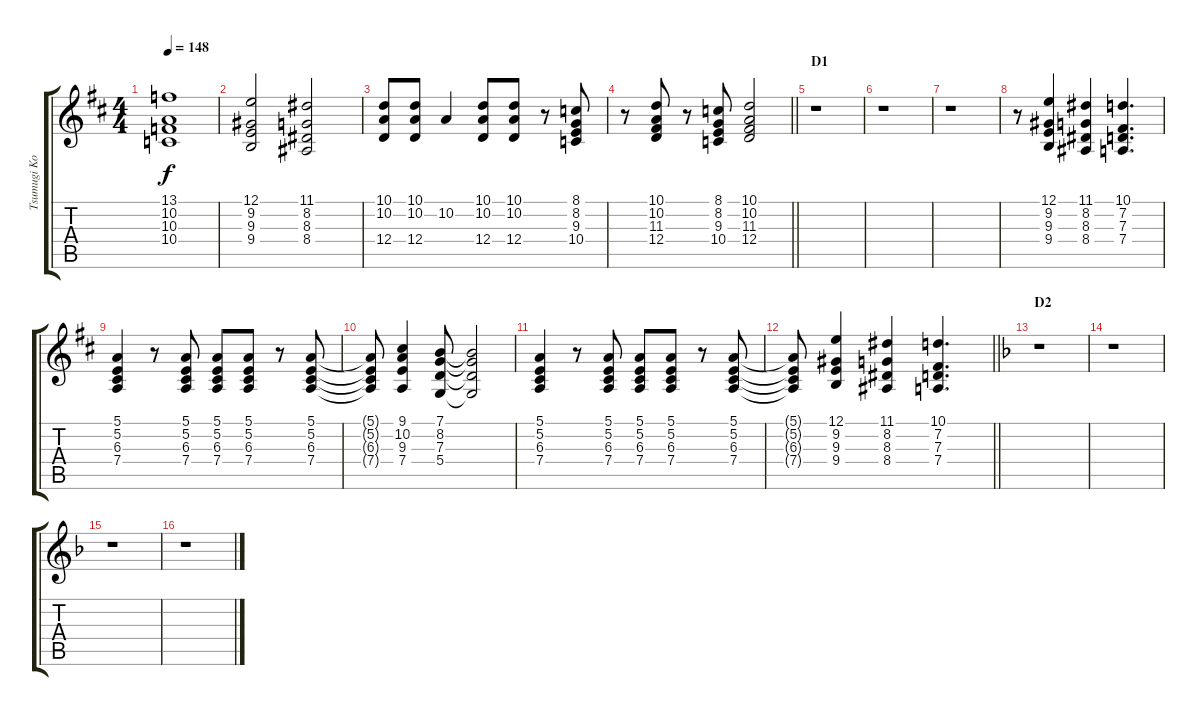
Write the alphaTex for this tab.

\track ("Tsumugi Kotobuki I" "Tsumugi Ko") {instrument lead2sawtooth}
\staff {score tabs}
\tuning (E4 B3 G3 D3 A2 E2) {hide}
\ts (4 4)
\tempo 148
\clef g2
\ks d
(13.1 10.2 10.3 10.4).1{dy f} |
(12.1 9.2 9.3 9.4).2 (11.1 8.2 8.3 8.4).2 |
(10.1 10.2 12.4).8 (10.1 10.2 12.4).8 10.2.4 (10.1 10.2 12.4).8 (10.1 10.2 12.4).8 r.8 (8.1 8.2 9.3 10.4).8 |
\barLineRight lightlight
r.8 (10.1 10.2 11.3 12.4).8 r.8 (8.1 8.2 9.3 10.4).8 (10.1 10.2 11.3 12.4).2 |
\section ("" "D1")
r.1 |
r.1 |
r.1 |
r.8 (12.1 9.2 9.3 9.4).4 (11.1 8.2 8.3 8.4).4 (10.1 7.2 7.3 7.4).4{d} |
(5.1 5.2 6.3 7.4).4 r.8 (5.1 5.2 6.3 7.4).8 (5.1 5.2 6.3 7.4).8 (5.1 5.2 6.3 7.4).8 r.8 (5.1 5.2 6.3 7.4).8 |
(5.1{t} 5.2{t} 6.3{t} 7.4{t}).8 (9.1 10.2 9.3 7.4).4 (7.1 8.2 7.3 5.4).8 (7.1{t} 8.2{t} 7.3{t} 5.4{t}).2 |
(5.1 5.2 6.3 7.4).4 r.8 (5.1 5.2 6.3 7.4).8 (5.1 5.2 6.3 7.4).8 (5.1 5.2 6.3 7.4).8 r.8 (5.1 5.2 6.3 7.4).8 |
\barLineRight lightlight
(5.1{t} 5.2{t} 6.3{t} 7.4{t}).8 (12.1 9.2 9.3 9.4).4 (11.1 8.2 8.3 8.4).4 (10.1 7.2 7.3 7.4).4{d} |
\section ("" "D2")
\ks f
r.1 |
r.1 |
r.1 |
r.1
